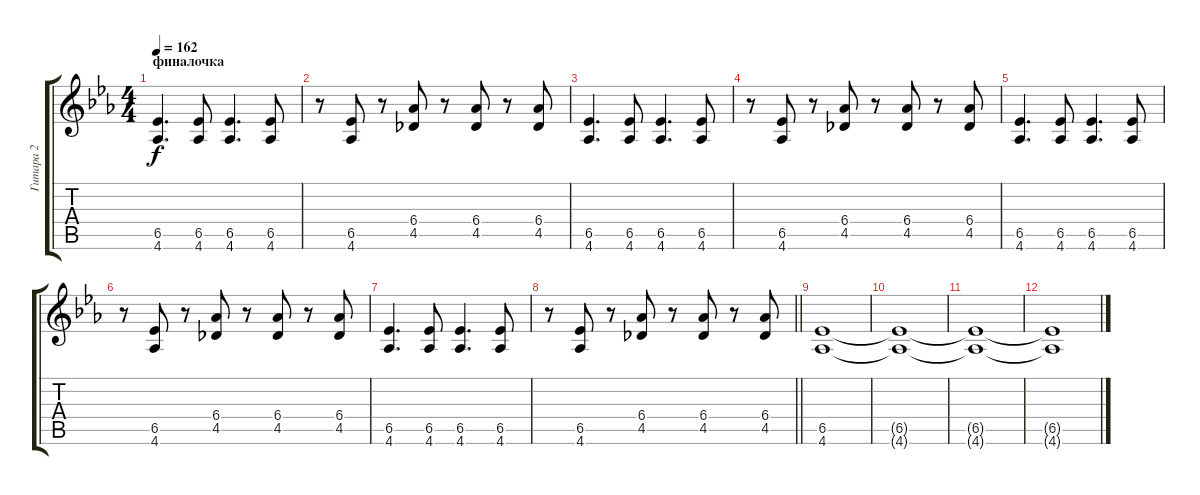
\track ("Гитара 2" "Гитара 2") {instrument overdrivenguitar}
\staff {score tabs}
\tuning (E4 B3 G3 D3 A2 E2) {hide}
\ts (4 4)
\section ("" "финалочка")
\tempo 162
\clef g2
\ks cminor
(6.5 4.6).4{d dy f} (6.5 4.6).8 (6.5 4.6).4{d} (6.5 4.6).8 |
r.8 (6.5 4.6).8 r.8 (6.4 4.5).8 r.8 (6.4 4.5).8 r.8 (6.4 4.5).8 |
(6.5 4.6).4{d} (6.5 4.6).8 (6.5 4.6).4{d} (6.5 4.6).8 |
r.8 (6.5 4.6).8 r.8 (6.4 4.5).8 r.8 (6.4 4.5).8 r.8 (6.4 4.5).8 |
(6.5 4.6).4{d} (6.5 4.6).8 (6.5 4.6).4{d} (6.5 4.6).8 |
r.8 (6.5 4.6).8 r.8 (6.4 4.5).8 r.8 (6.4 4.5).8 r.8 (6.4 4.5).8 |
(6.5 4.6).4{d} (6.5 4.6).8 (6.5 4.6).4{d} (6.5 4.6).8 |
\barLineRight lightlight
r.8 (6.5 4.6).8 r.8 (6.4 4.5).8 r.8 (6.4 4.5).8 r.8 (6.4 4.5).8 |
\section ("" "")
(6.5 4.6).1 |
(6.5{t} 4.6{t}).1 |
(6.5{t} 4.6{t}).1 |
(6.5{t} 4.6{t}).1
